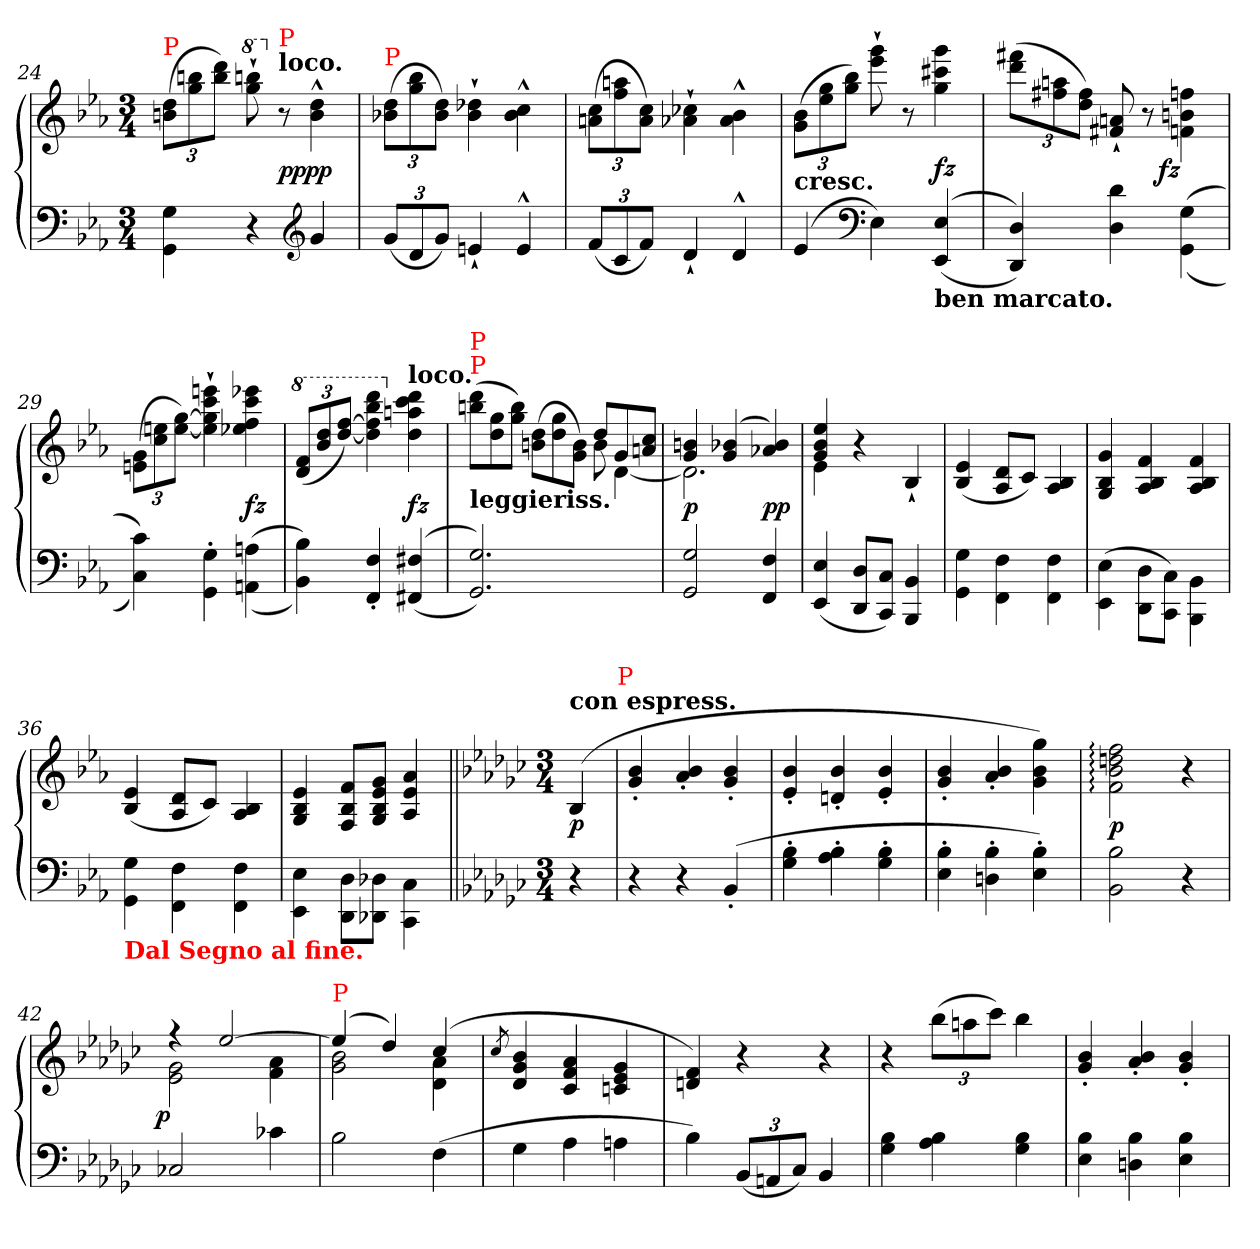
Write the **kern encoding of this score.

**kern	**kern	**dynam
*part1	*part1	*part1
*staff2	*staff1	*staff1/2
*clefF4	*clefG2	*
*k[b-e-a-]	*k[b-e-a-]	*
*c:	*c:	*
*M3/4	*M3/4	*
*	*Xbrackettup	*
=24	=24	=24
!	!LO:TX:a:color=red:t=P	!
4G\ 4GG\	(<12dd 12bnL	.
.	12bbn 12gg	.
.	12ddd 12bbJ)	.
*	*8va	*
4r	8bbbn`> 8ggg`>	.
*	*X8va	*
!	!LO:TX:a:B:t=loco.	!
!	!LO:TX:a:color=red:t=P	!
.	8r	pp pp
*clefG2	*	*
4g	4dd^^> 4b^^>	.
=25	=25	=25
*Xbrackettup	*	*
!	!LO:TX:a:color=red:t=P	!
(<12gL	(>12dd 12b-XL	.
12d	12bb- 12gg	.
12gJ)	12dd 12b-J)	.
4en`<	4dd-X`> 4b-`>	.
4e^^<	4cc^^> 4b-^^>	.
=26	=26	=26
(<12fL	(>12cc 12anL	.
12c	12aan 12ff	.
12fJ)	12cc 12aJ)	.
4d`<	4cc-X`> 4a-X`>	.
4d^^<	4b-^^>\ 4a-^^>\	.
=27	=27	=27
!	!LO:TX:c:B:t=cresc.	!
(>4e-	(>12b- 12gL	.
.	12gg 12ee-	.
.	12bb- 12ggJ)	.
*clefF4	*	*
4E-)	8ggg`> 8eee-`>	.
.	8r	.
!LO:TX:b:B:t=ben marcato.	!	!
(<(>4E- 4EE-	4ggg 4ccc#X 4gg	fz
=28	=28	=28
4D 4DD))	(>12fff#X 12dddL	.
.	12aan 12ff#X	.
.	12ff# 12ddJ)	.
4d 4D	8a`< 8f#X`<	.
.	8r	.
!	!	!LO:DY:rj
(<(>4G\ 4GG\	4ffn 4bn 4fn	fz
=29	=29	=29
4c 4C))	(>12g 12enL	.
.	12een 12cc	.
.	[12gg [12eeJ)	.
4G'\ 4GG'\	4eeen`> 4ccc`> 4gg]`> 4ee]`>	.
(<(>4An 4AAn	4eee-X 4ccc 4ff 4ee-X	fz
=30	=30	=30
*	*8va	*
4B- 4BB-))	(>12ff 12ddL	.
.	12ddd 12bb-	.
.	[12fff [12dddJ)	.
4F' 4FF'	4dddd 4bbb- 4fff] 4ddd]	.
*	*X8va	*
!	!LO:TX:a:B:t=loco.	!
(<(>4F#X 4FF#X	4ddd 4ccc 4aan 4dd	fz
=31	=31	=31
*	*^	*
!	!LO:TX:b:B:t=leggieriss.	!	!
!	!LO:TX:a:color=red:t=P	!	!
!	!LO:TX:a:color=red:t=P	!	!
2.G 2.GG))	2ryy	(>12ddd 12bbnL	.
.	.	12gg 12dd	.
.	.	12bb 12ggJ)	.
.	.	(>12dd 12bnL	.
.	.	12gg 12dd	.
.	.	12b 12gJ)	.
*	*Xtuplet	*	*
.	12ddL	12b	.
.	12g	[6d	.
.	12cc 12anJ	.	.
=32	=32	=32	=32
2G 2GG	4bn 4g	2.d]	p
.	(4b-X 4g	.	.
4F 4FF	4b- 4a-X)	.	pp
=33	=33	=33	=33
(<4E- 4EE-	4ee- 4b- 4g	4e-	.
8D 8DDL	4r	2ryy	.
8C 8CCJ)	.	.	.
4BB- 4BBB-	4B-`<	.	.
*	*v	*v	*
=34	=34	=34
4G\ 4GG\	(>4e-/ 4B-/	.
4F\ 4FF\	8d/ 8A-/L	.
.	8cJ)	.
4F\ 4FF\	4B-/ 4A-/	.
=35	=35	=35
(<4E-\ 4EE-\	4g/ 4B-/ 4G/	.
8D\ 8DD\L	4f/ 4B-/ 4A-/	.
8C\ 8CC\J)	.	.
4BB-\ 4BBB-\	4f/ 4B-/ 4A-/	.
=36	=36	=36
!LO:TX:b:B:color=red:t=Dal Segno al fine.	!	!
4G\ 4GG\	(>4e-/ 4B-/	.
4F\ 4FF\	8d/ 8A-/L	.
.	8cJ)	.
4F\ 4FF\	4B-/ 4A-/	.
=37	=37	=37
4E-\ 4EE-\	4e-/ 4B-/ 4G/	.
8D\ 8DD\L	8f/ 8B-/ 8F/L	.
8D-X\ 8DD-X\J	8g/ 8e-/ 8B-/ 8G/J	.
4C\ 4CC\	4a-/ 4e-/ 4A-/	.
=||	=||	=||
*k[b-e-a-d-g-c-]	*k[b-e-a-d-g-c-]	*
*M3/4	*M3/4	*
!	!LO:TX:a:B:t=con espress.	!
4r	(>4B-	p
!	!LO:TX:a:color=red:t=P	!
=38	=38	=38
4r	4b-' 4g-'	.
4r	4b-' 4a-'	.
(>4BB-'	4b-' 4g-'	.
=39	=39	=39
4B-' 4G-'	4b-' 4e-'	.
4B-' 4A-'	4b-' 4dn'	.
4B-' 4G-'	4b-' 4e-'	.
=40	=40	=40
4B-' 4E-'	4b-' 4g-'	.
4B-' 4Dn'	4b-' 4a-'	.
4B-' 4E-')	4gg- 4b- 4g-)	.
=41	=41	=41
2B- 2BB-	2ff: 2ddn: 2b-: 2f:	p
4r	4r	.
=42	=42	=42
*	*^	*
!	!	!	!LO:DY:rj
2C-X	4rff	2g- 2e-	p
.	[2ee-	.	.
4c-X	.	4a- 4f	.
=43	=43	=43	=43
!	!LO:TX:a:color=red:t=P	!	!
2B-	(>4ee-]	2b- 2g-	.
.	4dd-)	.	.
(>4F	(>4cc-	4a- 4d-	.
*	*v	*v	*
=44	=44	=44
.	8qcc-/	.
4G-	4b- 4g- 4d-	.
4A-	4a- 4f 4c-	.
4An	4g- 4e- 4cn	.
=45	=45	=45
4B-)	4f 4dn)	.
(<12BB-L	4r	.
12AAn	.	.
12C-J)	.	.
4BB-	4r	.
=46	=46	=46
4B- 4G-	4r	.
*	*tuplet	*
4B- 4A-	(>12bb-L	.
.	12aan	.
.	12ccc-J)	.
4B- 4G-	4bb-	.
=47	=47	=47
4B- 4E-	4b-'> 4g-'>	.
4B- 4Dn	4b-'> 4a-'>	.
4B- 4E-	4b-'> 4g-'>	.
=	=	=
*-	*-	*-
